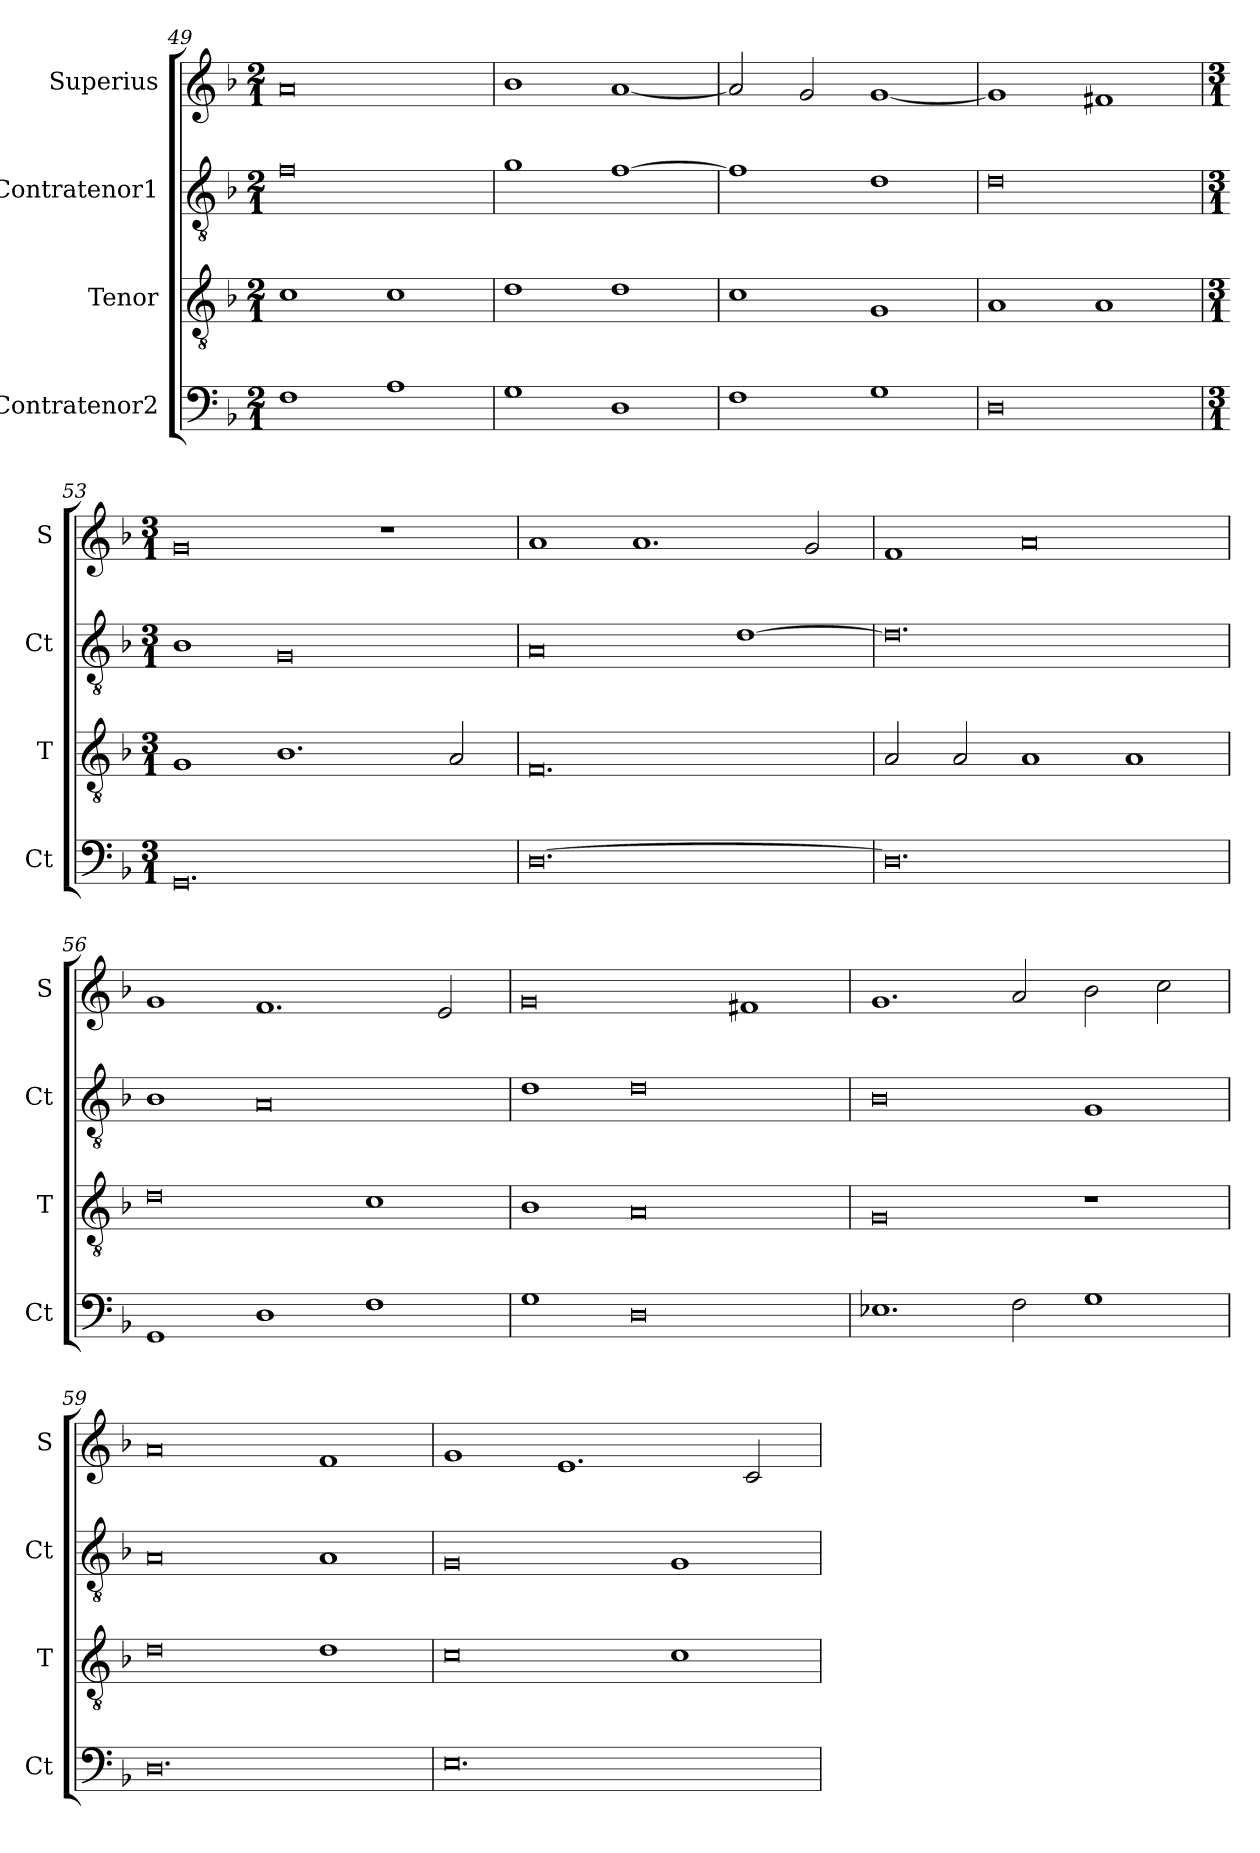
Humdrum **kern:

**kern	**kern	**kern	**kern
*part4	*part3	*part2	*part1
*staff4	*staff3	*staff2	*staff1
*I"Contratenor2	*I"Tenor	*I"Contratenor1	*I"Superius
*I'Ct	*I'T	*I'Ct	*I'S
*clefF4	*clefGv2	*clefGv2	*clefG2
*k[b-]	*k[b-]	*k[b-]	*k[b-]
*M2/1	*M2/1	*M2/1	*M2/1
=49	=49	=49	=49
1F	1c	0f	0a
1A	1c	.	.
=50	=50	=50	=50
1G	1d	1g	1b-
1D	1d	[1f	[1a
=51	=51	=51	=51
1F	1c	1f]	2a]
.	.	.	2g
1G	1G	1d	[1g
=52	=52	=52	=52
0D	1A	0d	1g]
.	1A	.	1f#X
=53	=53	=53	=53
*M3/1	*M3/1	*M3/1	*M3/1
0.GG	1G	1B-	0g
.	1.B-	0G	.
.	.	.	1r
.	2A	.	.
=54	=54	=54	=54
[0.D	0.F	0A	1a
.	.	.	1.a
.	.	[1d	.
.	.	.	2g
=55	=55	=55	=55
0.D]	2A	0.d]	1f
.	2A	.	.
.	1A	.	0a
.	1A	.	.
=56	=56	=56	=56
1GG	0d	1B-	1g
1D	.	0A	1.f
1F	1c	.	.
.	.	.	2e
=57	=57	=57	=57
1G	1B-	1d	0g
0D	0A	0d	.
.	.	.	1f#X
=58	=58	=58	=58
1.E-X	0G	0B-	1.g
2F	.	.	2a
1G	1r	1G	2b-
.	.	.	2cc
=59	=59	=59	=59
0.D	0d	0A	0a
.	1d	1A	1f
=60	=60	=60	=60
0.E	0c	0G	1g
.	.	.	1.e
.	1c	1G	.
.	.	.	2c
=	=	=	=
*-	*-	*-	*-
